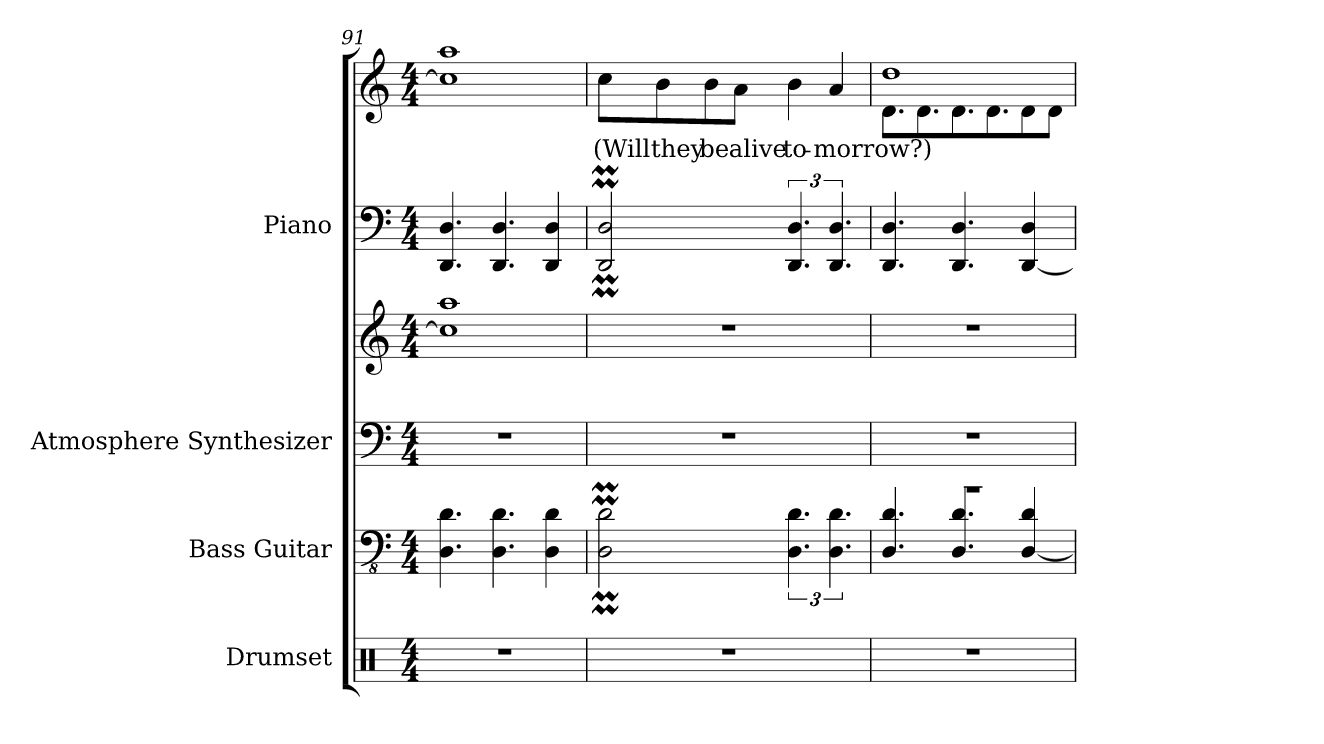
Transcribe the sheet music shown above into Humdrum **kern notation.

**kern	**kern	**kern	**kern	**kern	**kern	**text
*part4	*part3	*part2	*part2	*part1	*part1	*part1
*staff6	*staff5	*staff4	*staff3	*staff2	*staff1	*staff1
*I"Drumset	*I"Bass Guitar	*I"Atmosphere Synthesizer	*	*I"Piano	*	*
*I'Drs.	*I'B. Guit.	*I'Synth.	*	*I'Pno.	*	*
!!LO:PB:g=z
*clefX	*clefFv4	*clefF4	*clefG2	*clefF4	*clefG2	*
*k[]	*k[]	*k[]	*k[]	*k[]	*k[]	*
*M4/4	*M4/4	*M4/4	*M4/4	*M4/4	*M4/4	*
=91	=91	=91	=91	=91	=91	=91
1r	4.DD\ 4.D\	1r	1cc] 1aa	4.DD/ 4.D/	1cc] 1aa	.
.	4.DD\ 4.D\	.	.	4.DD/ 4.D/	.	.
.	4DD\ 4D\	.	.	4DD/ 4D/	.	.
=92	=92	=92	=92	=92	=92	=92
1r	2DD\M 2D\M	1r	1r	2DD/M 2D/M	8cc\L	(Will
.	.	.	.	.	8b\	they
.	.	.	.	.	8b\	be
.	.	.	.	.	8a\J	alive
.	6.DD\ 6.D\	.	.	6.DD/ 6.D/	4b\	to-
.	6.DD\ 6.D\	.	.	6.DD/ 6.D/	4a/	-morrow?)
=93	=93	=93	=93	=93	=93	=93
*	*^	*	*	*	*^	*
1r	1r	4.DD/ 4.D/	1r	1r	4.DD/ 4.D/	1dd	8.d\L	.
.	.	.	.	.	.	.	8.d\	.
.	.	4.DD/ 4.D/	.	.	4.DD/ 4.D/	.	8.d\	.
.	.	.	.	.	.	.	8.d\	.
.	.	[4DD/ 4D/	.	.	[4DD/ 4D/	.	8d\	.
.	.	.	.	.	.	.	8d\J	.
*	*v	*v	*	*	*	*v	*v	*
=	=	=	=	=	=	=
*-	*-	*-	*-	*-	*-	*-
